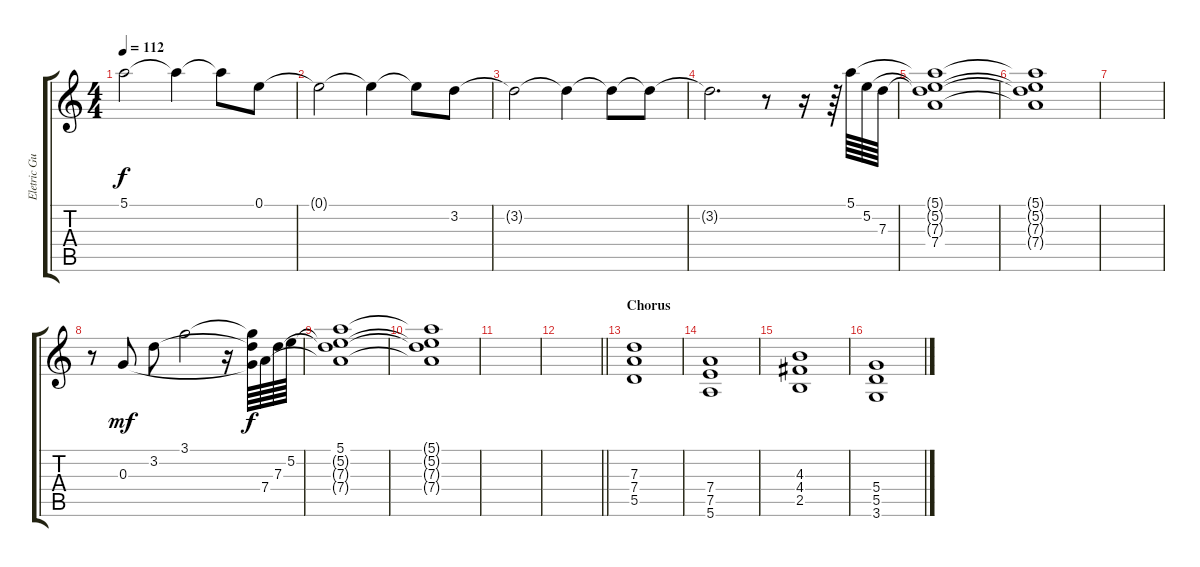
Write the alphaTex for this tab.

\track ("Eletric Guitar" "Eletric Gu") {instrument overdrivenguitar}
\staff {score tabs}
\tuning (E4 B3 G3 D3 A2 E2) {hide}
\ts (4 4)
\tempo 112
\clef g2
\ks c
5.1.2{dy f volume 11} 5.1{t}.4 5.1{t}.8 0.1.8 |
0.1{t}.2 0.1{t}.4 0.1{t}.8 3.2.8 |
3.2{t}.2 3.2{t}.4 3.2{t}.8 3.2{t}.8 |
3.2{t}.2{d} r.8 r.16 r.64 5.1.64 5.2.64 7.3.64 |
(5.1{t} 5.2{t} 7.3{t} 7.4).1{volume 0} |
(5.1{t} 5.2{t} 7.3{t} 7.4{t}).1 |
|
r.8 0.3.8{dy mf} 3.2.8 3.1.2 r.16 (3.1{t} 3.2{t} 0.3{t}).64{dy f} 7.4.64 7.3.64 5.2.64 |
(5.1 5.2{t} 7.3{t} 7.4{t}).1{volume 0} |
(5.1{t} 5.2{t} 7.3{t} 7.4{t}).1 |
|
\barLineRight lightlight
|
\section ("" "Chorus")
(7.3 7.4 5.5).1{volume 11} |
(7.4 7.5 5.6).1 |
(4.3 4.4 2.5).1 |
(5.4 5.5 3.6).1
